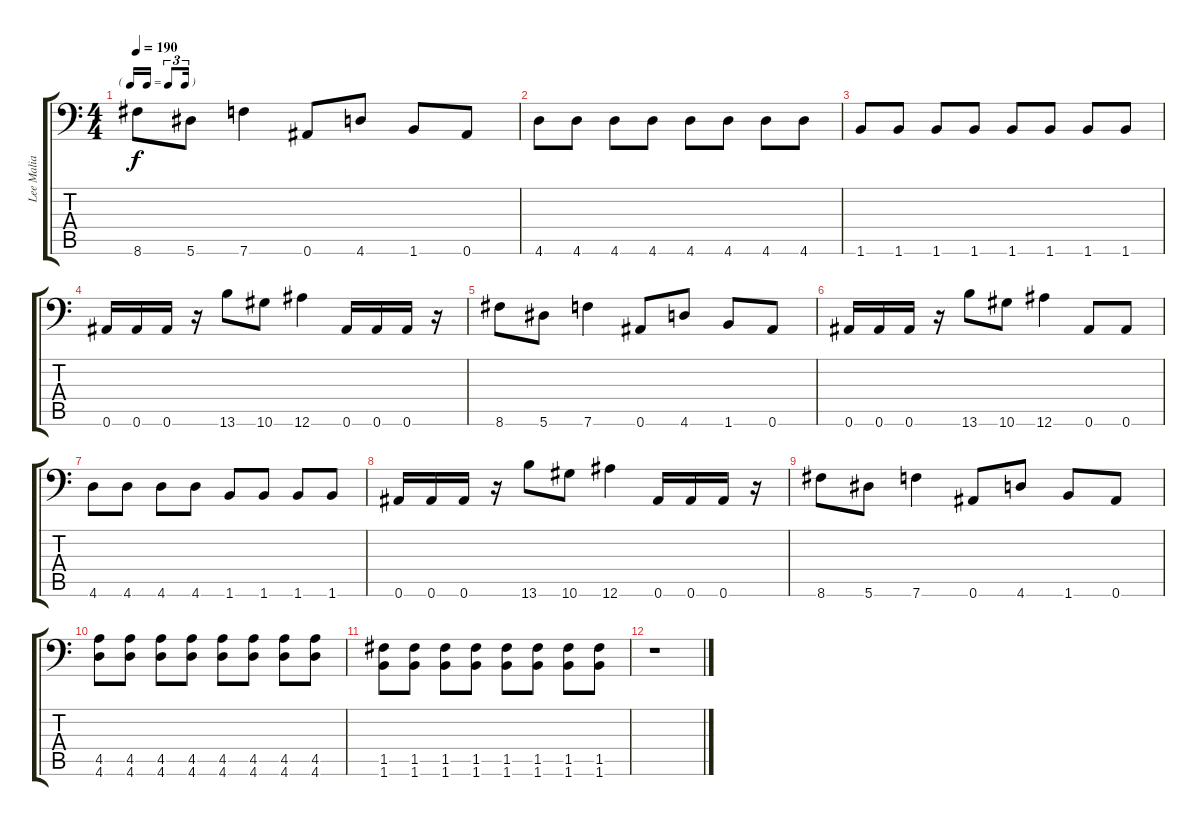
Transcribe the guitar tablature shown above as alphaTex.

\track ("Lee Malia" "Lee Malia") {solo instrument distortionguitar}
\staff {score tabs}
\tuning (C4 G3 Eb3 Bb2 F2 Bb1) {hide}
\ts (4 4)
\tf triplet16th
\tempo 190
\clef f4
\ks c
8.6.8{dy f} 5.6.8 7.6.4 0.6.8 4.6.8 1.6.8 0.6.8 |
4.6.8 4.6.8 4.6.8 4.6.8 4.6.8 4.6.8 4.6.8 4.6.8 |
1.6.8 1.6.8 1.6.8 1.6.8 1.6.8 1.6.8 1.6.8 1.6.8 |
0.6.16 0.6.16 0.6.16 r.16 13.6.8 10.6.8 12.6.4 0.6.16 0.6.16 0.6.16 r.16 |
8.6.8 5.6.8 7.6.4 0.6.8 4.6.8 1.6.8 0.6.8 |
0.6.16 0.6.16 0.6.16 r.16 13.6.8 10.6.8 12.6.4 0.6.8 0.6.8 |
4.6.8 4.6.8 4.6.8 4.6.8 1.6.8 1.6.8 1.6.8 1.6.8 |
0.6.16 0.6.16 0.6.16 r.16 13.6.8 10.6.8 12.6.4 0.6.16 0.6.16 0.6.16 r.16 |
8.6.8 5.6.8 7.6.4 0.6.8 4.6.8 1.6.8 0.6.8 |
(4.5 4.6).8 (4.5 4.6).8 (4.5 4.6).8 (4.5 4.6).8 (4.5 4.6).8 (4.5 4.6).8 (4.5 4.6).8 (4.5 4.6).8 |
(1.5 1.6).8 (1.5 1.6).8 (1.5 1.6).8 (1.5 1.6).8 (1.5 1.6).8 (1.5 1.6).8 (1.5 1.6).8 (1.5 1.6).8 |
r.1
